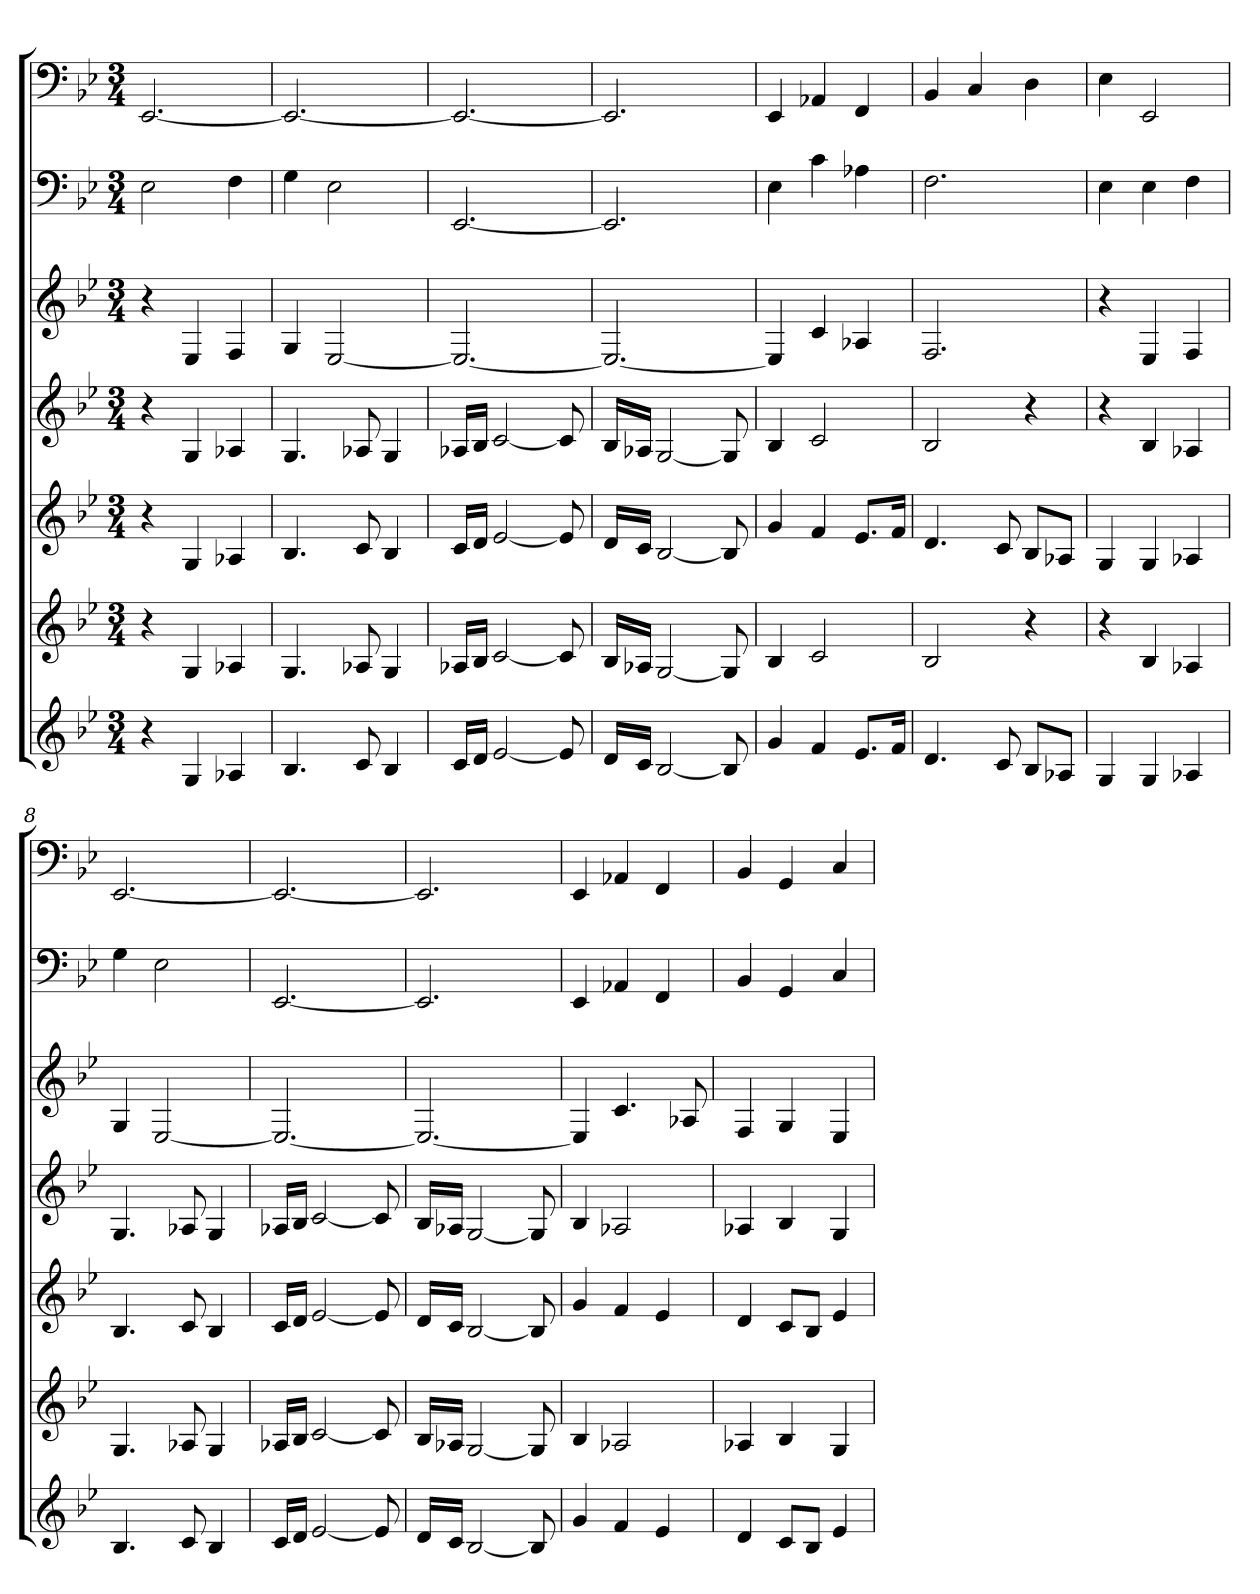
**kern	**kern	**kern	**kern	**kern	**kern	**kern
*part7	*part6	*part5	*part4	*part3	*part2	*part1
*staff7	*staff6	*staff5	*staff4	*staff3	*staff2	*staff1
*k[b-e-]	*k[b-e-]	*k[b-e-]	*k[b-e-]	*k[b-e-]	*k[b-e-]	*k[b-e-]
*B-:	*B-:	*B-:	*B-:	*B-:	*B-:	*B-:
*M3/4	*M3/4	*M3/4	*M3/4	*M3/4	*M3/4	*M3/4
=1	=1	=1	=1	=1	=1	=1
4r	4r	4r	4r	4r	2E-	[2.EE-
4G	4G	4G	4G	4E-	.	.
4A-X	4A-X	4A-X	4A-X	4F	4F	.
=2	=2	=2	=2	=2	=2	=2
4.B-	4.G	4.B-	4.G	4G	4G	2.EE-_
.	.	.	.	[2E-	2E-	.
8c	8A-X	8c	8A-X	.	.	.
4B-	4G	4B-	4G	.	.	.
=3	=3	=3	=3	=3	=3	=3
16cLL	16A-XLL	16cLL	16A-XLL	2.E-_	[2.EE-	2.EE-_
16dJJ	16B-JJ	16dJJ	16B-JJ	.	.	.
[2e-	[2c	[2e-	[2c	.	.	.
8e-]	8c]	8e-]	8c]	.	.	.
=4	=4	=4	=4	=4	=4	=4
16dLL	16B-LL	16dLL	16B-LL	2.E-_	2.EE-]	2.EE-]
16cJJ	16A-XJJ	16cJJ	16A-XJJ	.	.	.
[2B-	[2G	[2B-	[2G	.	.	.
8B-]	8G]	8B-]	8G]	.	.	.
=5	=5	=5	=5	=5	=5	=5
4g	4B-	4g	4B-	4E-]	4E-	4EE-
4f	2c	4f	2c	4c	4c	4AA-X
8.e-L	.	8.e-L	.	4A-X	4A-X	4FF
16fJk	.	16fJk	.	.	.	.
=6	=6	=6	=6	=6	=6	=6
4.d	2B-	4.d	2B-	2.F	2.F	4BB-
.	.	.	.	.	.	4C
8c	.	8c	.	.	.	.
8B-L	4r	8B-L	4r	.	.	4D
8A-XJ	.	8A-XJ	.	.	.	.
=7	=7	=7	=7	=7	=7	=7
4G	4r	4G	4r	4r	4E-	4E-
4G	4B-	4G	4B-	4E-	4E-	2EE-
4A-X	4A-X	4A-X	4A-X	4F	4F	.
=8	=8	=8	=8	=8	=8	=8
4.B-	4.G	4.B-	4.G	4G	4G	[2.EE-
.	.	.	.	[2E-	2E-	.
8c	8A-X	8c	8A-X	.	.	.
4B-	4G	4B-	4G	.	.	.
=9	=9	=9	=9	=9	=9	=9
16cLL	16A-XLL	16cLL	16A-XLL	2.E-_	[2.EE-	2.EE-_
16dJJ	16B-JJ	16dJJ	16B-JJ	.	.	.
[2e-	[2c	[2e-	[2c	.	.	.
8e-]	8c]	8e-]	8c]	.	.	.
=10	=10	=10	=10	=10	=10	=10
16dLL	16B-LL	16dLL	16B-LL	2.E-_	2.EE-]	2.EE-]
16cJJ	16A-XJJ	16cJJ	16A-XJJ	.	.	.
[2B-	[2G	[2B-	[2G	.	.	.
8B-]	8G]	8B-]	8G]	.	.	.
=11	=11	=11	=11	=11	=11	=11
4g	4B-	4g	4B-	4E-]	4EE-	4EE-
4f	2A-X	4f	2A-X	4.c	4AA-X	4AA-X
4e-	.	4e-	.	.	4FF	4FF
.	.	.	.	8A-X	.	.
=12	=12	=12	=12	=12	=12	=12
4d	4A-X	4d	4A-X	4F	4BB-	4BB-
8cL	4B-	8cL	4B-	4G	4GG	4GG
8B-J	.	8B-J	.	.	.	.
4e-	4G	4e-	4G	4E-	4C	4C
=	=	=	=	=	=	=
*-	*-	*-	*-	*-	*-	*-
